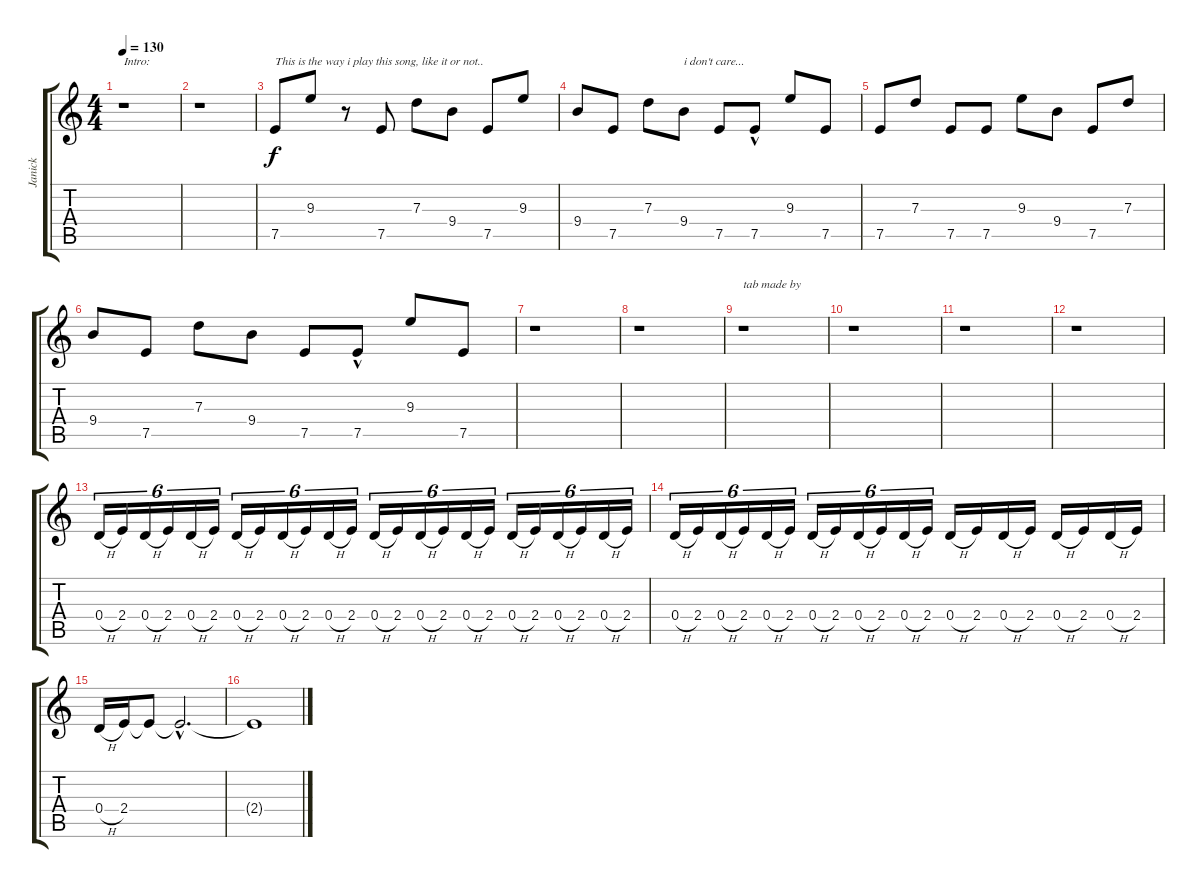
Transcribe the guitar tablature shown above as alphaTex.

\track ("Janick" "Janick") {instrument distortionguitar}
\staff {score tabs}
\tuning (E4 B3 G3 D3 A2 E2) {hide}
\ts (4 4)
\tempo 130
\tempo 124
\tempo 130
\clef g2
\ks c
r.1{txt "Intro:" dy f instrument distortionguitar} |
r.1 |
7.5.8{txt "This is the way i play this song, like it or not.." instrument overdrivenguitar} 9.3.8 r.8 7.5.8 7.3.8 9.4.8 7.5.8 9.3.8 |
9.4.8 7.5.8 7.3.8 9.4.8{txt "i don't care..."} 7.5.8 7.5{hac}.8 9.3.8 7.5.8 |
7.5.8 7.3.8 7.5.8 7.5.8 9.3.8 9.4.8 7.5.8 7.3.8 |
9.4.8 7.5.8 7.3.8 9.4.8 7.5.8 7.5{hac}.8 9.3.8 7.5.8 |
r.1{instrument distortionguitar} |
r.1 |
r.1{txt "tab made by"} |
r.1 |
r.1 |
r.1 |
0.4{h}.16{tu (6 4) volume 16} 2.4.16{tu (6 4)} 0.4{h}.16{tu (6 4)} 2.4.16{tu (6 4)} 0.4{h}.16{tu (6 4)} 2.4.16{tu (6 4)} 0.4{h}.16{tu (6 4)} 2.4.16{tu (6 4)} 0.4{h}.16{tu (6 4)} 2.4.16{tu (6 4)} 0.4{h}.16{tu (6 4)} 2.4.16{tu (6 4)} 0.4{h}.16{tu (6 4)} 2.4.16{tu (6 4)} 0.4{h}.16{tu (6 4)} 2.4.16{tu (6 4)} 0.4{h}.16{tu (6 4)} 2.4.16{tu (6 4)} 0.4{h}.16{tu (6 4)} 2.4.16{tu (6 4)} 0.4{h}.16{tu (6 4)} 2.4.16{tu (6 4)} 0.4{h}.16{tu (6 4)} 2.4.16{tu (6 4)} |
0.4{h}.16{tu (6 4)} 2.4.16{tu (6 4)} 0.4{h}.16{tu (6 4)} 2.4.16{tu (6 4)} 0.4{h}.16{tu (6 4)} 2.4.16{tu (6 4)} 0.4{h}.16{tu (6 4)} 2.4.16{tu (6 4)} 0.4{h}.16{tu (6 4)} 2.4.16{tu (6 4)} 0.4{h}.16{tu (6 4)} 2.4.16{tu (6 4)} 0.4{h}.16 2.4.16 0.4{h}.16 2.4.16 0.4{h}.16 2.4.16 0.4{h}.16 2.4.16 |
0.4{h}.16 2.4.16 2.4{t}.8 2.4{hac t}.2{d} |
2.4{t}.1
